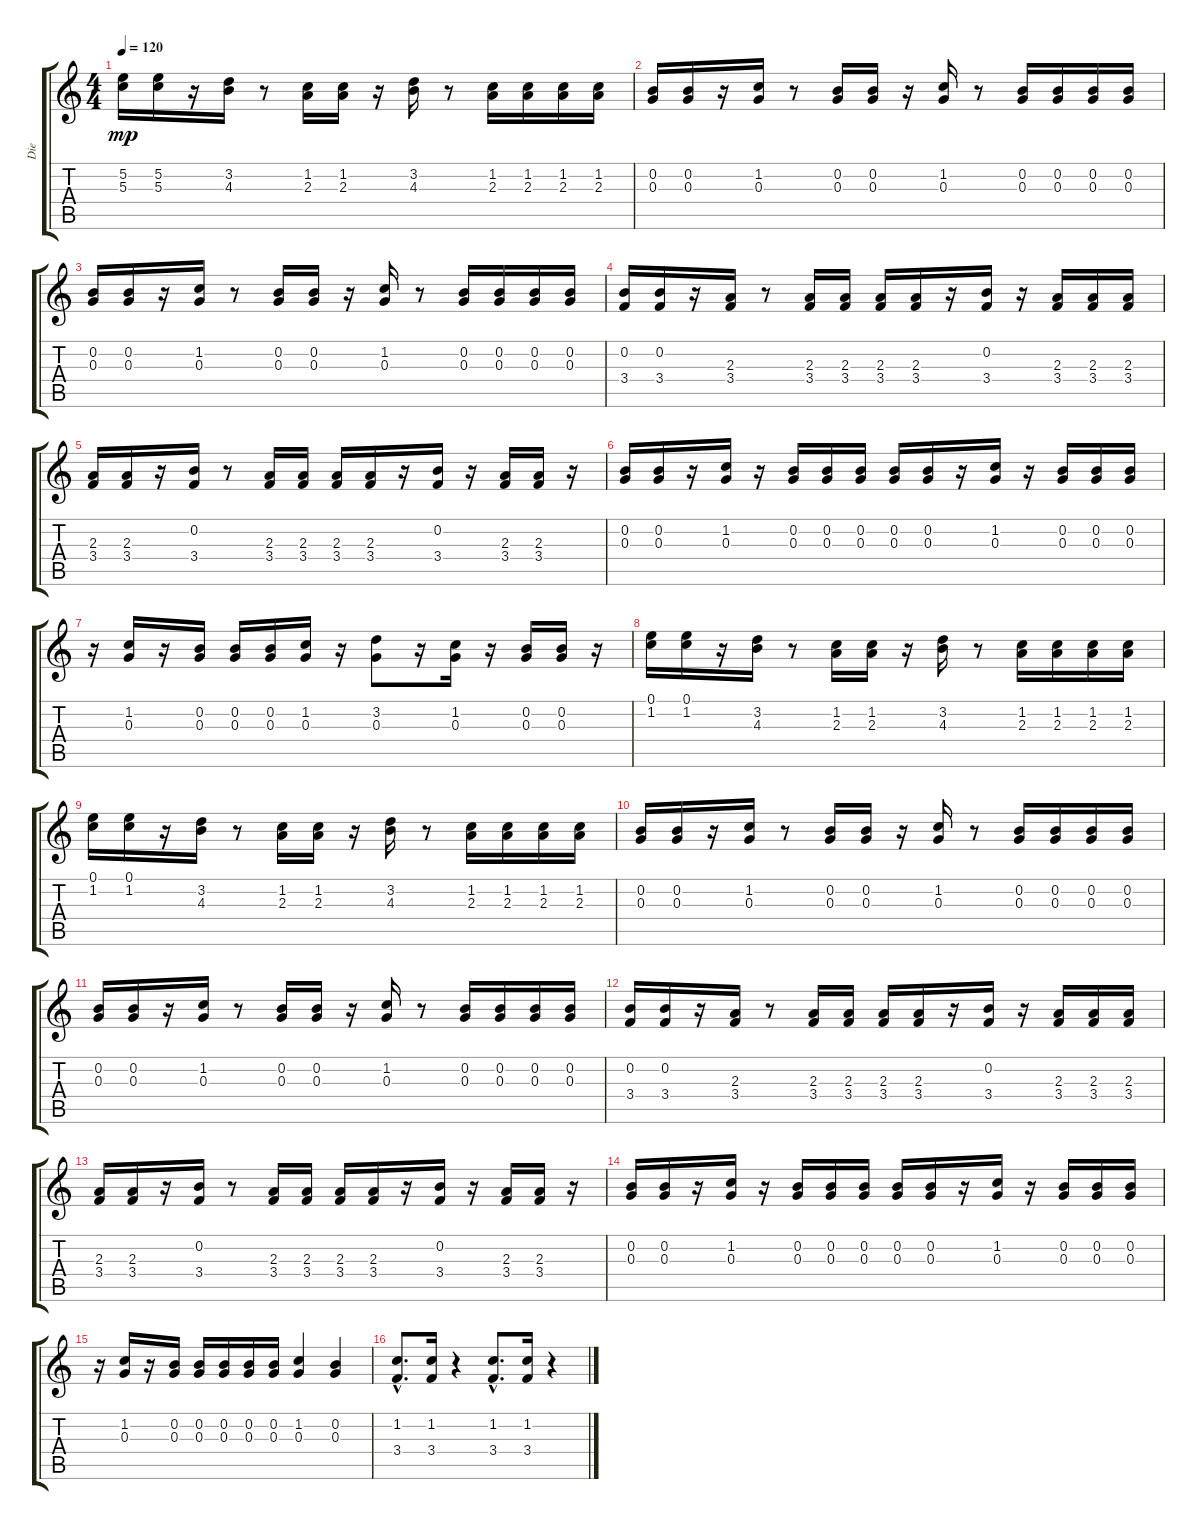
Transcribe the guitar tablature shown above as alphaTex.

\track ("Die" "Die") {instrument electricguitarclean}
\staff {score tabs}
\tuning (E4 B3 G3 D3 A2 E2) {hide}
\ts (4 4)
\tempo 120
\clef g2
\ks c
(5.2 5.3).16{dy mp} (5.2 5.3).16 r.16 (3.2 4.3).16 r.8 (1.2 2.3).16 (1.2 2.3).16 r.16 (3.2 4.3).16 r.8 (1.2 2.3).16 (1.2 2.3).16 (1.2 2.3).16 (1.2 2.3).16 |
(0.2 0.3).16 (0.2 0.3).16 r.16 (1.2 0.3).16 r.8 (0.2 0.3).16 (0.2 0.3).16 r.16 (1.2 0.3).16 r.8 (0.2 0.3).16 (0.2 0.3).16 (0.2 0.3).16 (0.2 0.3).16 |
(0.2 0.3).16 (0.2 0.3).16 r.16 (1.2 0.3).16 r.8 (0.2 0.3).16 (0.2 0.3).16 r.16 (1.2 0.3).16 r.8 (0.2 0.3).16 (0.2 0.3).16 (0.2 0.3).16 (0.2 0.3).16 |
(0.2 3.4).16 (0.2 3.4).16 r.16 (2.3 3.4).16 r.8 (2.3 3.4).16 (2.3 3.4).16 (2.3 3.4).16 (2.3 3.4).16 r.16 (0.2 3.4).16 r.16 (2.3 3.4).16 (2.3 3.4).16 (2.3 3.4).16 |
(2.3 3.4).16 (2.3 3.4).16 r.16 (0.2 3.4).16 r.8 (2.3 3.4).16 (2.3 3.4).16 (2.3 3.4).16 (2.3 3.4).16 r.16 (0.2 3.4).16 r.16 (2.3 3.4).16 (2.3 3.4).16 r.16 |
(0.2 0.3).16 (0.2 0.3).16 r.16 (1.2 0.3).16 r.16 (0.2 0.3).16 (0.2 0.3).16 (0.2 0.3).16 (0.2 0.3).16 (0.2 0.3).16 r.16 (1.2 0.3).16 r.16 (0.2 0.3).16 (0.2 0.3).16 (0.2 0.3).16 |
r.16 (1.2 0.3).16 r.16 (0.2 0.3).16 (0.2 0.3).16 (0.2 0.3).16 (1.2 0.3).16 r.16 (3.2 0.3).8 r.16 (1.2 0.3).16 r.16 (0.2 0.3).16 (0.2 0.3).16 r.16 |
(0.1 1.2).16 (0.1 1.2).16 r.16 (3.2 4.3).16 r.8 (1.2 2.3).16 (1.2 2.3).16 r.16 (3.2 4.3).16 r.8 (1.2 2.3).16 (1.2 2.3).16 (1.2 2.3).16 (1.2 2.3).16 |
(0.1 1.2).16 (0.1 1.2).16 r.16 (3.2 4.3).16 r.8 (1.2 2.3).16 (1.2 2.3).16 r.16 (3.2 4.3).16 r.8 (1.2 2.3).16 (1.2 2.3).16 (1.2 2.3).16 (1.2 2.3).16 |
(0.2 0.3).16 (0.2 0.3).16 r.16 (1.2 0.3).16 r.8 (0.2 0.3).16 (0.2 0.3).16 r.16 (1.2 0.3).16 r.8 (0.2 0.3).16 (0.2 0.3).16 (0.2 0.3).16 (0.2 0.3).16 |
(0.2 0.3).16 (0.2 0.3).16 r.16 (1.2 0.3).16 r.8 (0.2 0.3).16 (0.2 0.3).16 r.16 (1.2 0.3).16 r.8 (0.2 0.3).16 (0.2 0.3).16 (0.2 0.3).16 (0.2 0.3).16 |
(0.2 3.4).16 (0.2 3.4).16 r.16 (2.3 3.4).16 r.8 (2.3 3.4).16 (2.3 3.4).16 (2.3 3.4).16 (2.3 3.4).16 r.16 (0.2 3.4).16 r.16 (2.3 3.4).16 (2.3 3.4).16 (2.3 3.4).16 |
(2.3 3.4).16 (2.3 3.4).16 r.16 (0.2 3.4).16 r.8 (2.3 3.4).16 (2.3 3.4).16 (2.3 3.4).16 (2.3 3.4).16 r.16 (0.2 3.4).16 r.16 (2.3 3.4).16 (2.3 3.4).16 r.16 |
(0.2 0.3).16 (0.2 0.3).16 r.16 (1.2 0.3).16 r.16 (0.2 0.3).16 (0.2 0.3).16 (0.2 0.3).16 (0.2 0.3).16 (0.2 0.3).16 r.16 (1.2 0.3).16 r.16 (0.2 0.3).16 (0.2 0.3).16 (0.2 0.3).16 |
r.16 (1.2 0.3).16 r.16 (0.2 0.3).16 (0.2 0.3).16 (0.2 0.3).16 (0.2 0.3).16 (0.2 0.3).16 (1.2 0.3).4 (0.2 0.3).4 |
(1.2{hac} 3.4{hac}).8{d} (1.2 3.4).16 r.4 (1.2{hac} 3.4{hac}).8{d} (1.2 3.4).16 r.4
